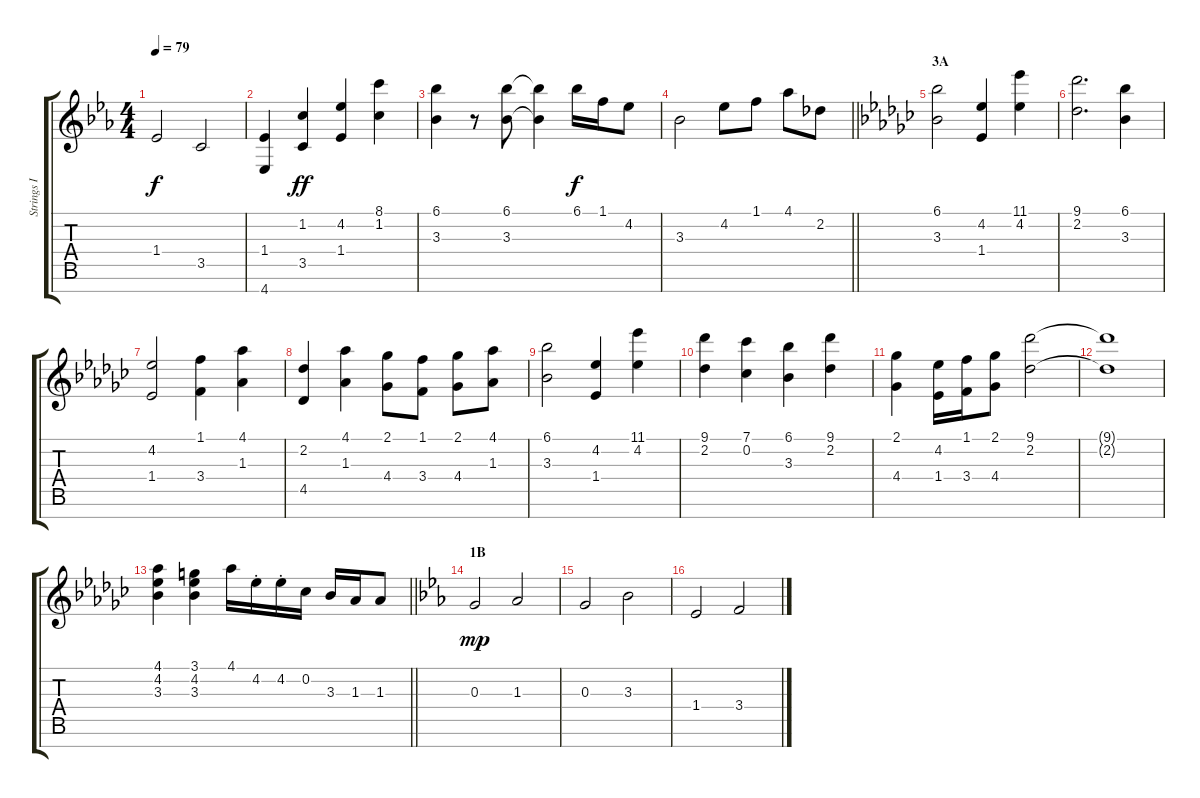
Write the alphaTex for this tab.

\track ("Strings I" "Strings I") {instrument stringensemble1}
\staff {score tabs}
\tuning (E5 B4 G4 D4 A3 E3 B2) {hide}
\ts (4 4)
\tempo 79
\clef g2
\ks eb
1.4.2{dy f} 3.5.2 |
(1.4 4.7).4 (1.2 3.5).4{dy ff} (4.2 1.4).4 (8.1 1.2).4 |
(6.1 3.3).4 r.8 (6.1 3.3).8 (6.1{t} 3.3{t}).4 6.1.16{dy f} 1.1.16 4.2.8 |
\barLineRight lightlight
3.3.2 4.2.8 1.1.8 4.1.8 2.2.8 |
\section ("" "3A")
\ks gb
(6.1 3.3).2 (4.2 1.4).4 (11.1 4.2).4 |
(9.1 2.2).2{d} (6.1 3.3).4 |
(4.2 1.4).2 (1.1 3.4).4 (4.1 1.3).4 |
(2.2 4.5).4 (4.1 1.3).4 (2.1 4.4).8 (1.1 3.4).8 (2.1 4.4).8 (4.1 1.3).8 |
(6.1 3.3).2 (4.2 1.4).4 (11.1 4.2).4 |
(9.1 2.2).4 (7.1 0.2).4 (6.1 3.3).4 (9.1 2.2).4 |
(2.1 4.4).4 (4.2 1.4).16 (1.1 3.4).16 (2.1 4.4).8 (9.1 2.2).2 |
(9.1{t} 2.2{t}).1 |
\barLineRight lightlight
(4.1 4.2 3.3).4 (3.1 4.2 3.3).4 4.1.16 4.2{st}.16 4.2{st}.16 0.2.16 3.3.16 1.3.16 1.3.8 |
\section ("" "1B")
\ks eb
0.3.2{dy mp} 1.3.2 |
0.3.2 3.3.2 |
1.4.2 3.4.2
